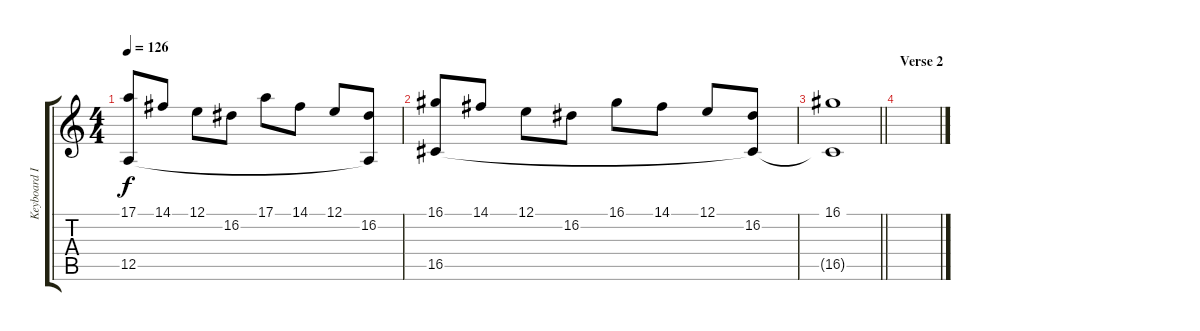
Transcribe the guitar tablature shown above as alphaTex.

\track ("Keyboard II" "Keyboard I") {mute instrument acousticgrandpiano}
\staff {score tabs}
\tuning (E4 B3 G3 D3 A2 E2) {hide}
\ts (4 4)
\tempo 126
\clef g2
\ks c
(17.1 12.5).8{dy f} 14.1.8 12.1.8 16.2.8 17.1.8 14.1.8 12.1.8 (16.2 12.5{t}).8 |
(16.1 16.5).8 14.1.8 12.1.8 16.2.8 16.1.8 14.1.8 12.1.8 (16.2 16.5{t}).8 |
\barLineRight lightlight
(16.1 16.5{t}).1 |
\section ("" "Verse 2")
